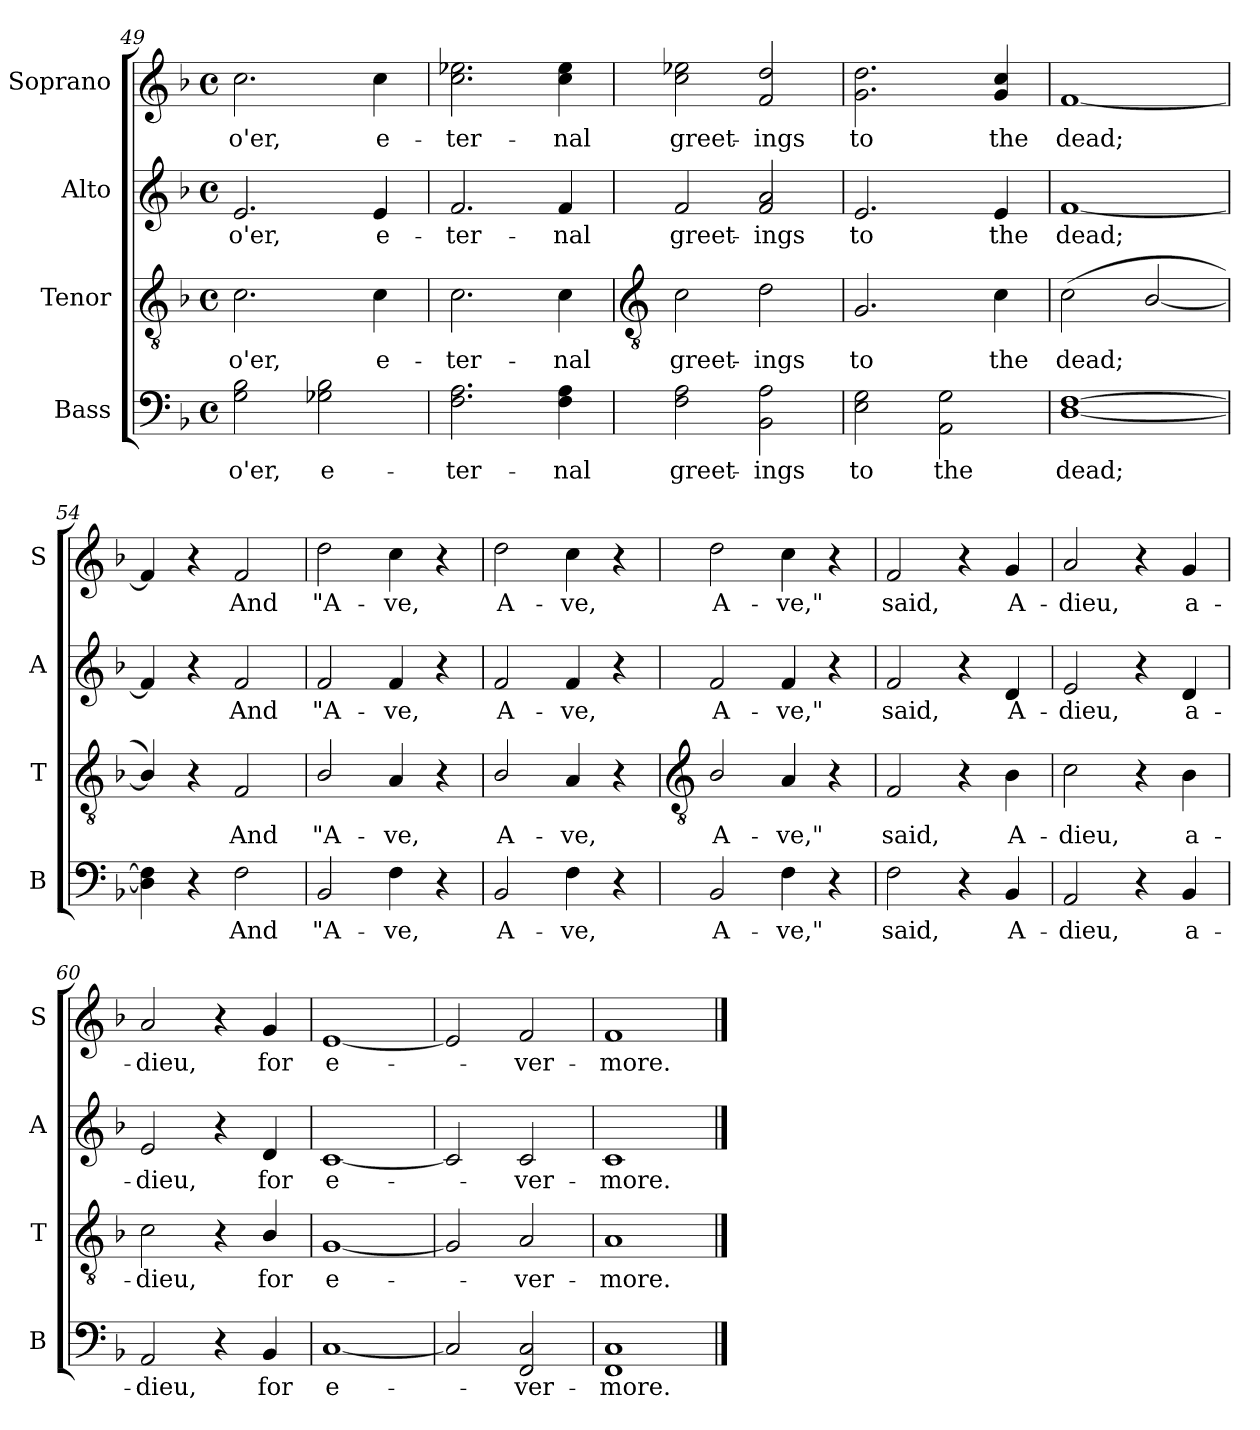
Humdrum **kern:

**kern	**text	**kern	**text	**kern	**text	**kern	**text
*part4	*part4	*part3	*part3	*part2	*part2	*part1	*part1
*staff4	*staff4	*staff3	*staff3	*staff2	*staff2	*staff1	*staff1
*I"Bass	*	*I"Tenor	*	*I"Alto	*	*I"Soprano	*
*I'B	*	*I'T	*	*I'A	*	*I'S	*
*clefF4	*	*clefGv2	*	*clefG2	*	*clefG2	*
*k[b-]	*	*k[b-]	*	*k[b-]	*	*k[b-]	*
*F:	*	*F:	*	*F:	*	*F:	*
*M4/4	*	*M4/4	*	*M4/4	*	*M4/4	*
*met(c)	*	*met(c)	*	*met(c)	*	*met(c)	*
=49	=49	=49	=49	=49	=49	=49	=49
!	!LO:LY:b	!	!LO:LY:b	!	!LO:LY:b	!	!LO:LY:b
2G 2B-	o'er,	2.c	o'er,	2.e	o'er,	2.cc	o'er,
!	!LO:LY:b	!	!	!	!	!	!
2G-X 2B-	e-	.	.	.	.	.	.
!	!	!	!LO:LY:b	!	!LO:LY:b	!	!LO:LY:b
.	.	4c	e-	4e	e-	4cc	e-
=50	=50	=50	=50	=50	=50	=50	=50
!	!LO:LY:b	!	!LO:LY:b	!	!LO:LY:b	!	!LO:LY:b
2.F 2.A	-ter-	2.c	-ter-	2.f	-ter-	2.cc 2.ee-X	-ter-
!	!LO:LY:b	!	!LO:LY:b	!	!LO:LY:b	!	!LO:LY:b
4F 4A	-nal	4c	-nal	4f	-nal	4cc 4ee-	-nal
!!LO:LB:g=z
=51	=51	=51	=51	=51	=51	=51	=51
*	*	*clefGv2	*	*	*	*	*
!	!LO:LY:b	!	!LO:LY:b	!	!LO:LY:b	!	!LO:LY:b
2F 2A	greet-	2c	greet-	2f	greet-	2cc 2ee-X	greet-
!	!LO:LY:b	!	!LO:LY:b	!	!LO:LY:b	!	!LO:LY:b
2BB- 2A	-ings	2d	-ings	2f 2a	-ings	2f 2dd	-ings
=52	=52	=52	=52	=52	=52	=52	=52
!	!LO:LY:b	!	!LO:LY:b	!	!LO:LY:b	!	!LO:LY:b
2E 2G	to	2.G	to	2.e	to	2.g 2.dd	to
!	!LO:LY:b	!	!	!	!	!	!
2AA 2G	the	.	.	.	.	.	.
!	!	!	!LO:LY:b	!	!LO:LY:b	!	!LO:LY:b
.	.	4c	the	4e	the	4g 4cc	the
=53	=53	=53	=53	=53	=53	=53	=53
!	!LO:LY:b	!	!LO:LY:b	!	!LO:LY:b	!	!LO:LY:b
[1D [1F	dead;	(<2c	dead;	[1f	dead;	[1f	dead;
.	.	[2B-/	.	.	.	.	.
=54	=54	=54	=54	=54	=54	=54	=54
4D] 4F]	.	4B-/])	.	4f]	.	4f]	.
4r	.	4r	.	4r	.	4r	.
!	!LO:LY:b	!	!LO:LY:b	!	!LO:LY:b	!	!LO:LY:b
2F	And	2F	And	2f	And	2f	And
=55	=55	=55	=55	=55	=55	=55	=55
!	!LO:LY:b	!	!LO:LY:b	!	!LO:LY:b	!	!LO:LY:b
2BB-	"A-	2B-/	"A-	2f	"A-	2dd	"A-
!	!LO:LY:b	!	!LO:LY:b	!	!LO:LY:b	!	!LO:LY:b
4F	-ve,	4A	-ve,	4f	-ve,	4cc	-ve,
4r	.	4r	.	4r	.	4r	.
=56	=56	=56	=56	=56	=56	=56	=56
!	!LO:LY:b	!	!LO:LY:b	!	!LO:LY:b	!	!LO:LY:b
2BB-	A-	2B-/	A-	2f	A-	2dd	A-
!	!LO:LY:b	!	!LO:LY:b	!	!LO:LY:b	!	!LO:LY:b
4F	-ve,	4A	-ve,	4f	-ve,	4cc	-ve,
4r	.	4r	.	4r	.	4r	.
!!LO:LB:g=z
=57	=57	=57	=57	=57	=57	=57	=57
*	*	*clefGv2	*	*	*	*	*
!	!LO:LY:b	!	!LO:LY:b	!	!LO:LY:b	!	!LO:LY:b
2BB-	A-	2B-/	A-	2f	A-	2dd	A-
!	!LO:LY:b	!	!LO:LY:b	!	!LO:LY:b	!	!LO:LY:b
4F	-ve,"	4A	-ve,"	4f	-ve,"	4cc	-ve,"
4r	.	4r	.	4r	.	4r	.
=58	=58	=58	=58	=58	=58	=58	=58
!	!LO:LY:b	!	!LO:LY:b	!	!LO:LY:b	!	!LO:LY:b
2F	said,	2F	said,	2f	said,	2f	said,
4r	.	4r	.	4r	.	4r	.
!	!LO:LY:b	!	!LO:LY:b	!	!LO:LY:b	!	!LO:LY:b
4BB-	A-	4B-	A-	4d	A-	4g	A-
=59	=59	=59	=59	=59	=59	=59	=59
!	!LO:LY:b	!	!LO:LY:b	!	!LO:LY:b	!	!LO:LY:b
2AA	-dieu,	2c	-dieu,	2e	-dieu,	2a	-dieu,
4r	.	4r	.	4r	.	4r	.
!	!LO:LY:b	!	!LO:LY:b	!	!LO:LY:b	!	!LO:LY:b
4BB-	a-	4B-	a-	4d	a-	4g	a-
=60	=60	=60	=60	=60	=60	=60	=60
!	!LO:LY:b	!	!LO:LY:b	!	!LO:LY:b	!	!LO:LY:b
2AA	-dieu,	2c	-dieu,	2e	-dieu,	2a	-dieu,
4r	.	4r	.	4r	.	4r	.
!	!LO:LY:b	!	!LO:LY:b	!	!LO:LY:b	!	!LO:LY:b
4BB-	for	4B-/	for	4d	for	4g	for
=61	=61	=61	=61	=61	=61	=61	=61
!	!LO:LY:b	!	!LO:LY:b	!	!LO:LY:b	!	!LO:LY:b
[1C	e-	[1G	e-	[1c	e-	[1e	e-
=62	=62	=62	=62	=62	=62	=62	=62
2C]	.	2G]	.	2c]	.	2e]	.
!	!LO:LY:b	!	!LO:LY:b	!	!LO:LY:b	!	!LO:LY:b
2FF 2C	ver-	2A	ver-	2c	ver-	2f	ver-
=63	=63	=63	=63	=63	=63	=63	=63
!	!LO:LY:b	!	!LO:LY:b	!	!LO:LY:b	!	!LO:LY:b
1FF 1C	-more.	1A	-more.	1c	-more.	1f	-more.
==	==	==	==	==	==	==	==
*-	*-	*-	*-	*-	*-	*-	*-
